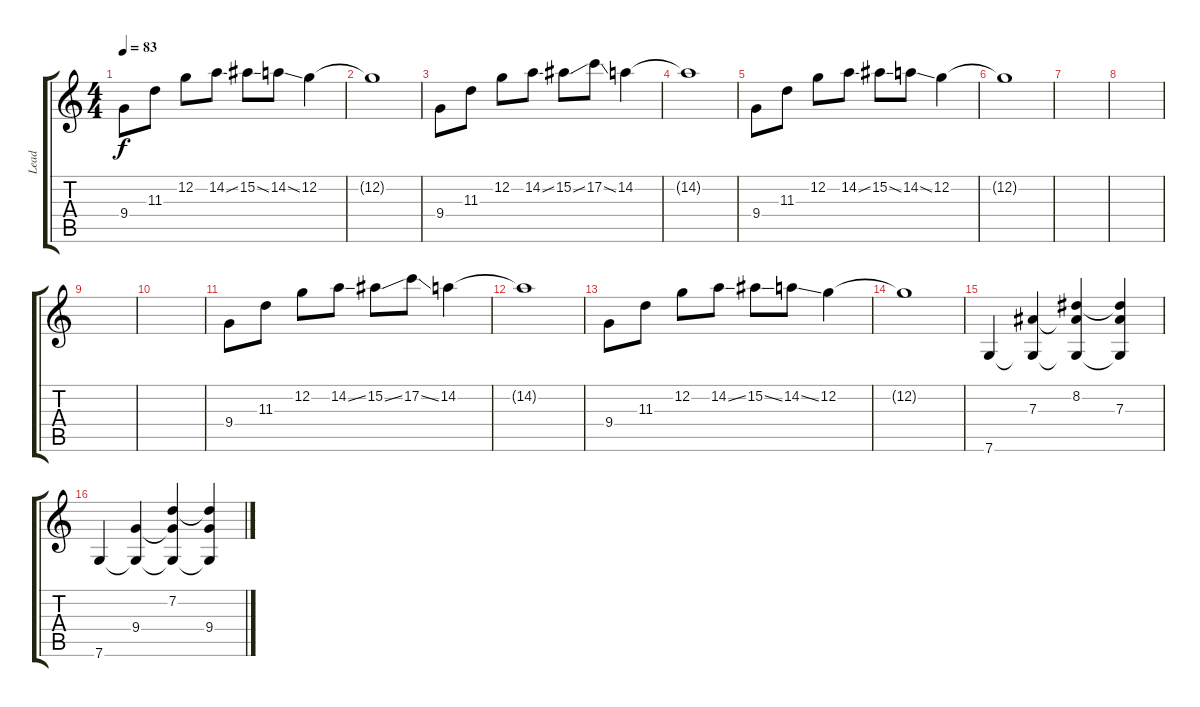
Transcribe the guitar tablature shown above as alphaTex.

\track ("Lead" "Lead") {instrument distortionguitar}
\staff {score tabs}
\tuning (C4 G3 Eb3 Bb2 F2 C2) {hide}
\ts (4 4)
\tempo 83
\clef g2
\ks c
9.4.8{dy f} 11.3.8 12.2.8 14.2{ss}.8 15.2{ss}.8 14.2{ss}.8 12.2.4 |
12.2{t}.1 |
9.4.8 11.3.8 12.2.8 14.2{ss}.8 15.2{ss}.8 17.2{ss}.8 14.2.4 |
14.2{t}.1 |
9.4.8 11.3.8 12.2.8 14.2{ss}.8 15.2{ss}.8 14.2{ss}.8 12.2.4 |
12.2{t}.1 |
|
|
|
|
9.4.8{instrument electricguitarjazz} 11.3.8 12.2.8 14.2{ss}.8 15.2{ss}.8 17.2{ss}.8 14.2.4 |
14.2{t}.1 |
9.4.8 11.3.8 12.2.8 14.2{ss}.8 15.2{ss}.8 14.2{ss}.8 12.2.4 |
12.2{t}.1 |
7.6.4{instrument distortionguitar} (7.3 7.6{t}).4 (8.2 7.3{t} 7.6{t}).4 (8.2{t} 7.3 7.6{t}).4 |
7.6.4 (9.4 7.6{t}).4 (7.2 9.4{t} 7.6{t}).4 (7.2{t} 9.4 7.6{t}).4
